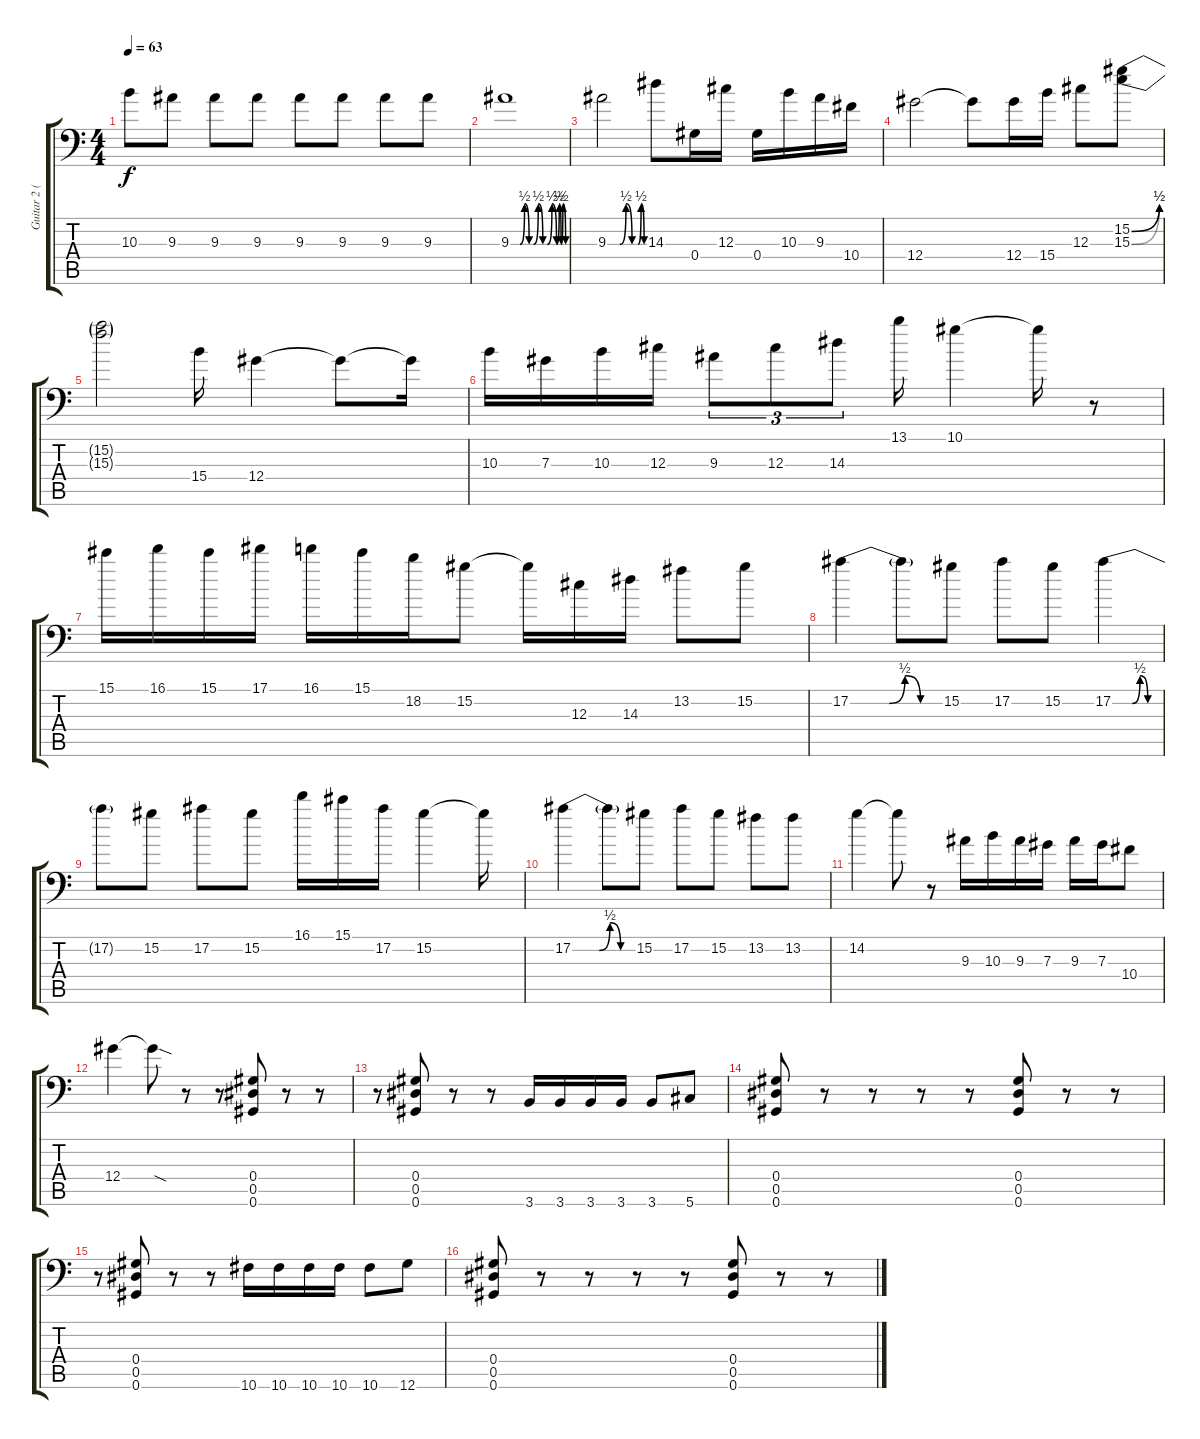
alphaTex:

\track ("Guitar 2 (Drop G#)" "Guitar 2 (") {instrument distortionguitar}
\staff {score tabs}
\tuning (Bb3 F3 Db3 Ab2 Eb2 Ab1) {hide}
\ts (4 4)
\tempo 63
\clef f4
\ks c
10.3.8{dy f} 9.3.8 9.3.8 9.3.8 9.3.8 9.3.8 9.3.8 9.3.8 |
9.3{be (custom 0 0 10 0 15 2 20 0 25 0 30 2 35 0 40 0 45 2 50 0 53 2 55 0 57 2 60 0)}.1 |
9.3{be (custom 0 0 20 0 30 2 40 0 50 0 55 2 60 0)}.2 14.3.8 0.4.16 12.3.16 0.4.16 10.3.16 9.3.16 10.4.16 |
12.4.2 12.4{t}.8 12.4.16 15.4.16 12.3.8 (15.2{be (bend 0 0 60 2)} 15.3{be (bend 0 0 60 2)}).8 |
(15.2{t} 15.3{t}).2 15.4.16 12.4.4 12.4{t}.8 12.4{t}.16 |
10.3.16 7.3.16 10.3.16 12.3.16 9.3.8{tu (3 2)} 12.3.8{tu (3 2)} 14.3.8{tu (3 2)} 13.1.16 10.1.4 10.1{t}.16 r.8 |
15.1.16 16.1.16 15.1.16 17.1.16 16.1.16 15.1.16 18.2.16 15.2.8 15.2{t}.16 12.3.16 14.3.16 13.2.8 15.2.8 |
17.2{be (custom 0 0 25 0 35 2 45 0 60 0)}.4 17.2{t}.8 15.2.8 17.2.8 15.2.8 17.2{be (custom 0 0 25 0 35 2 45 0 60 0)}.4 |
17.2{t}.8 15.2.8 17.2.8 15.2.8 16.1.16 15.1.16 17.2.16 15.2.4 15.2{t}.16 |
17.2{be (custom 0 0 25 0 35 2 45 0 60 0)}.4 17.2{t}.8 15.2.8 17.2.8 15.2.8 13.2.8 13.2.8 |
14.2.4 14.2{t}.8 r.8 9.3.16 10.3.16 9.3.16 7.3.16 9.3.16 7.3.16 10.4.8 |
12.4.4 12.4{sod t}.8 r.8 r.8 (0.4 0.5 0.6).8 r.8 r.8 |
r.8 (0.4 0.5 0.6).8 r.8 r.8 3.6.16 3.6.16 3.6.16 3.6.16 3.6.8 5.6.8 |
(0.4 0.5 0.6).8 r.8 r.8 r.8 r.8 (0.4 0.5 0.6).8 r.8 r.8 |
r.8 (0.4 0.5 0.6).8 r.8 r.8 10.6.16 10.6.16 10.6.16 10.6.16 10.6.8 12.6.8 |
(0.4 0.5 0.6).8 r.8 r.8 r.8 r.8 (0.4 0.5 0.6).8 r.8 r.8
